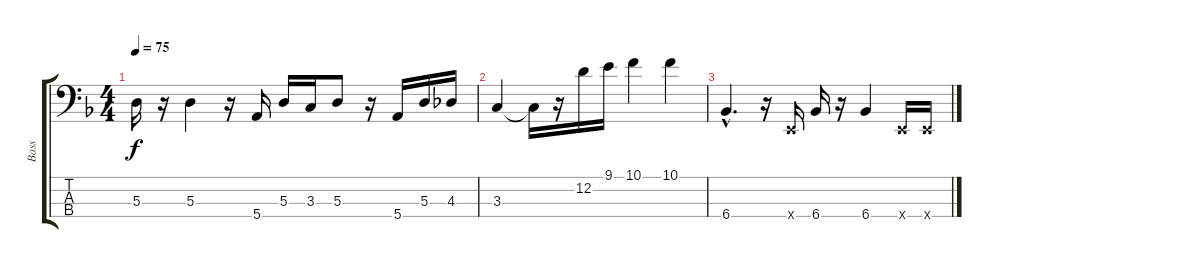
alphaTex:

\track ("Bass" "Bass") {instrument electricbassfinger}
\staff {score tabs}
\tuning (G2 D2 A1 E1) {hide}
\ts (4 4)
\tempo 75
\clef f4
\ks f
5.3.16{dy f} r.16 5.3.4 r.16 5.4.16 5.3.16 3.3.16 5.3.8 r.16 5.4.16 5.3.16 4.3.16 |
3.3.4 3.3{t}.16 r.16 12.2.16 9.1.16 10.1.4 10.1.4 |
6.4{hac}.4{d} r.16 0.4{x}.16 6.4.16 r.16 6.4.4 0.4{x}.16 0.4{x}.16
